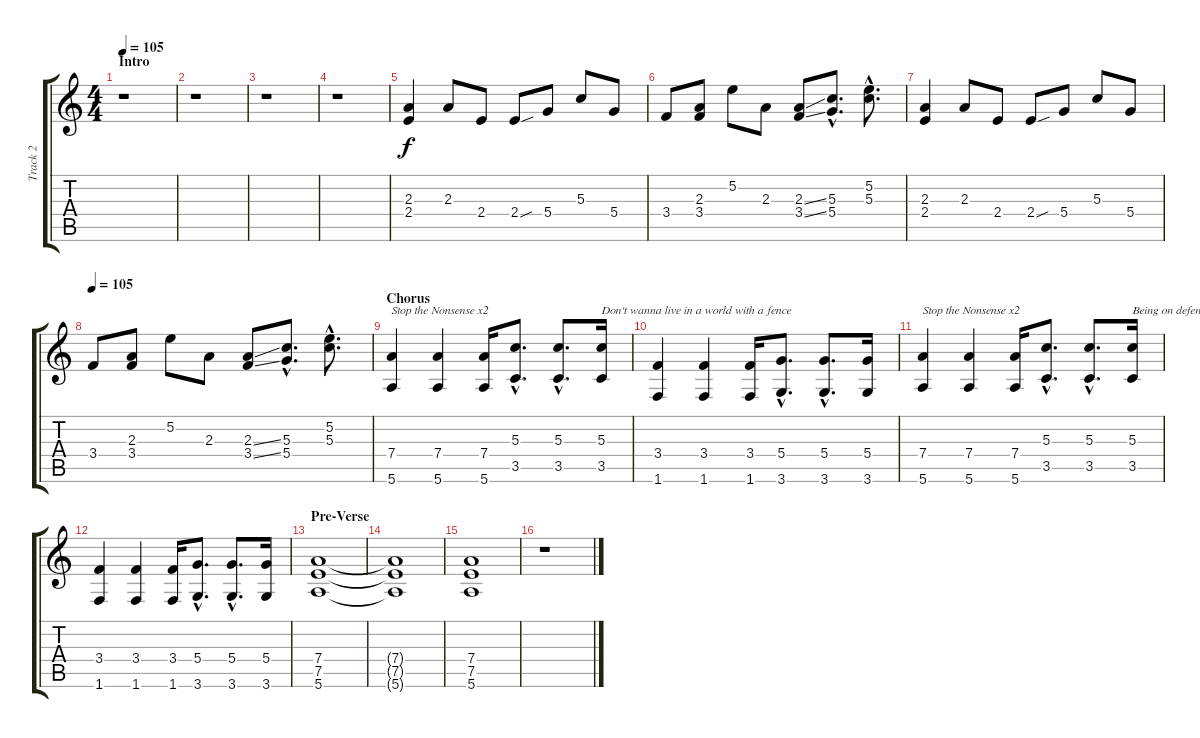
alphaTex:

\track ("Track 2" "Track 2") {instrument distortionguitar}
\staff {score tabs}
\tuning (E4 B3 G3 D3 A2 E2) {hide}
\ts (4 4)
\section ("" "Intro")
\tempo 105
\tempo 100
\tempo 105
\clef g2
\ks c
r.1{dy f instrument distortionguitar} |
r.1 |
r.1 |
r.1 |
(2.3 2.4).4 2.3.8 2.4.8 2.4{sou}.8 5.4.8 5.3.8 5.4.8 |
3.4.8 (2.3 3.4).8 5.2.8 2.3.8 (2.3{ss} 3.4{ss}).8 (5.3{hac} 5.4{hac}).8{d} (5.2 5.3{hac}).8{d} |
(2.3 2.4).4 2.3.8 2.4.8 2.4{sou}.8 5.4.8 5.3.8 5.4.8 |
\tempo 105
3.4.8 (2.3 3.4).8 5.2.8 2.3.8 (2.3{ss} 3.4{ss}).8 (5.3{hac} 5.4{hac}).8{d} (5.2 5.3{hac}).8{d} |
\section ("" "Chorus")
(7.4 5.6).4{txt "Stop the Nonsense x2" volume 8 instrument distortionguitar} (7.4 5.6).4 (7.4 5.6).16 (5.3{hac} 3.5{hac}).8{d} (5.3{hac} 3.5{hac}).8{d} (5.3 3.5).16{txt "Don't wanna live in a world with a fence"} |
(3.4 1.6).4 (3.4 1.6).4 (3.4 1.6).16 (5.4{hac} 3.6{hac}).8{d} (5.4{hac} 3.6{hac}).8{d} (5.4 3.6).16 |
(7.4 5.6).4{txt "Stop the Nonsense x2"} (7.4 5.6).4 (7.4 5.6).16 (5.3{hac} 3.5{hac}).8{d} (5.3{hac} 3.5{hac}).8{d} (5.3 3.5).16{txt "Being on defense not on the offense"} |
(3.4 1.6).4 (3.4 1.6).4 (3.4 1.6).16 (5.4{hac} 3.6{hac}).8{d} (5.4{hac} 3.6{hac}).8{d} (5.4 3.6).16 |
\section ("" "Pre-Verse")
(7.4 7.5 5.6).1 |
(7.4{t} 7.5{t} 5.6{t}).1 |
(7.4 7.5 5.6).1 |
r.1
